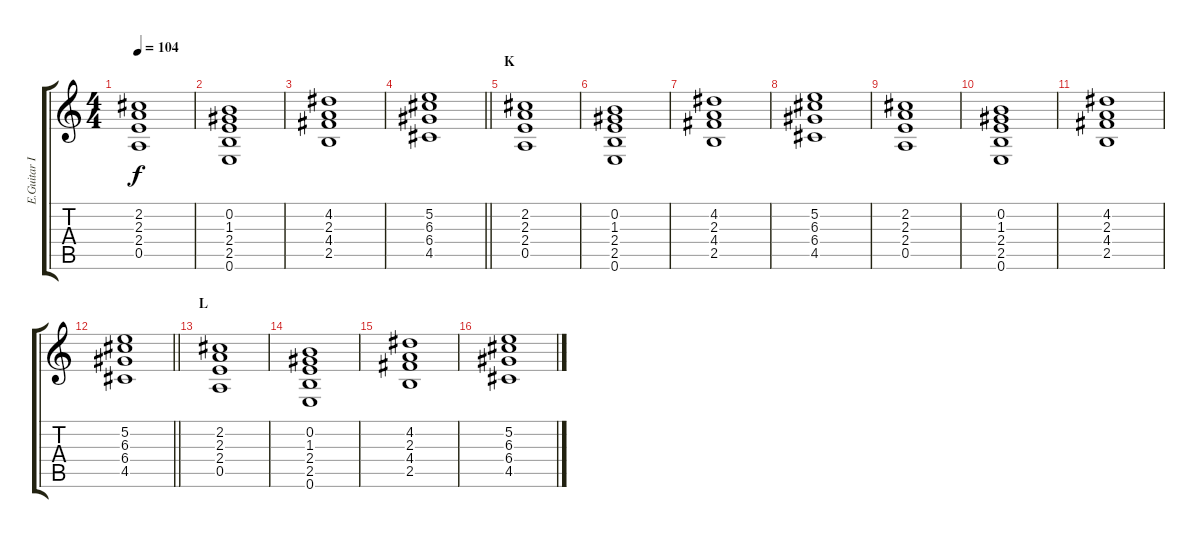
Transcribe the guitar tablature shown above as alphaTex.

\track ("E.Guitar III" "E.Guitar I") {instrument electricguitarclean}
\staff {score tabs}
\tuning (E4 B3 G3 D3 A2 E2) {hide}
\ts (4 4)
\tempo 104
\clef g2
\ks c
(2.2 2.3 2.4 0.5).1{dy f} |
(0.2 1.3 2.4 2.5 0.6).1 |
(4.2 2.3 4.4 2.5).1 |
\barLineRight lightlight
(5.2 6.3 6.4 4.5).1 |
\section ("" "K")
(2.2 2.3 2.4 0.5).1 |
(0.2 1.3 2.4 2.5 0.6).1 |
(4.2 2.3 4.4 2.5).1 |
(5.2 6.3 6.4 4.5).1 |
(2.2 2.3 2.4 0.5).1 |
(0.2 1.3 2.4 2.5 0.6).1 |
(4.2 2.3 4.4 2.5).1 |
\barLineRight lightlight
(5.2 6.3 6.4 4.5).1 |
\section ("" "L")
(2.2 2.3 2.4 0.5).1 |
(0.2 1.3 2.4 2.5 0.6).1 |
(4.2 2.3 4.4 2.5).1 |
(5.2 6.3 6.4 4.5).1
